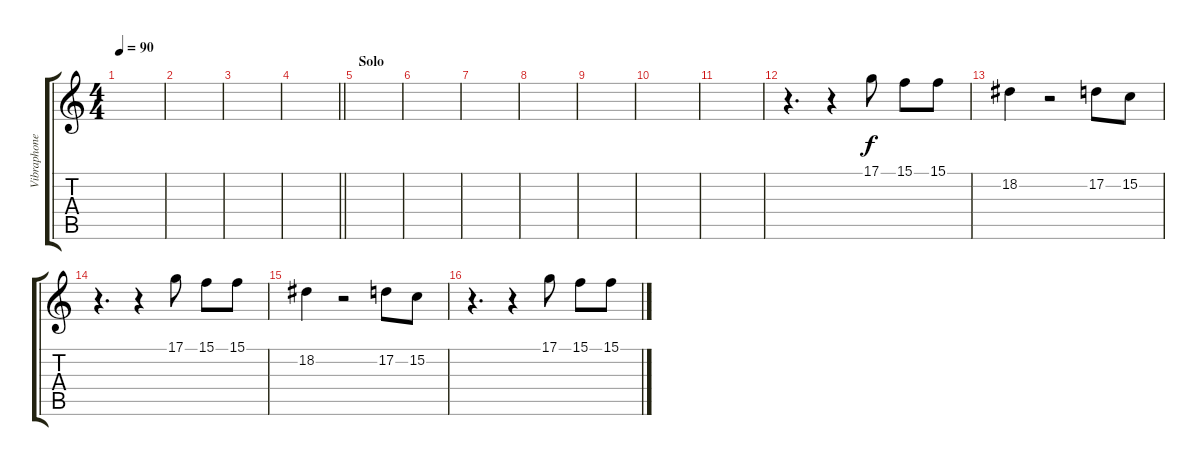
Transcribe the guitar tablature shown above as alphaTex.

\track ("Vibraphone" "Vibraphone") {instrument vibraphone}
\staff {score tabs}
\tuning (D4 A3 F3 C3 G2 C2) {hide}
\ts (4 4)
\tempo 90
\clef g2
\ks c
|
|
|
\barLineRight lightlight
|
\section ("" "Solo")
|
|
|
|
|
|
|
r.4{d} r.4 17.1.8 15.1.8 15.1.8 |
18.2.4 r.2 17.2.8 15.2.8 |
r.4{d} r.4 17.1.8 15.1.8 15.1.8 |
18.2.4 r.2 17.2.8 15.2.8 |
r.4{d} r.4 17.1.8 15.1.8 15.1.8
